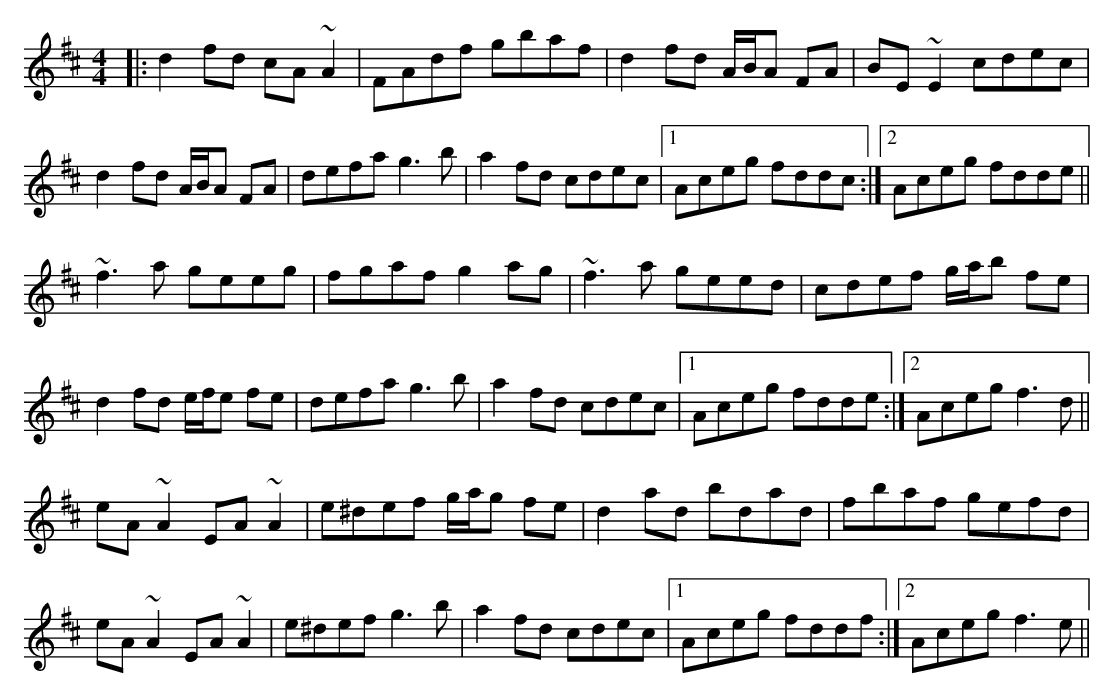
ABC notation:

X:1
M:4/4
K:D
|:d2 fd cA ~A2|FAdf gbaf|d2 fd A/B/A FA|BE ~E2 cdec|
d2 fd A/B/A FA|defa g3b|a2 fd cdec|1 Aceg fddc:|2 Aceg fdde||
~f3 a geeg|fgaf g2ag|~f3 a geed|cdef g/a/b fe|
d2 fd e/f/e fe|defa g3b|a2 fd cdec|1 Aceg fdde:|2 Aceg f3d||
eA ~A2 EA ~A2|e^def g/a/g fe|d2ad bdad|fbaf gefd|
eA ~A2 EA ~A2|e^def g3b|a2 fd cdec|1 Aceg fddf:|2 Aceg f3e||
